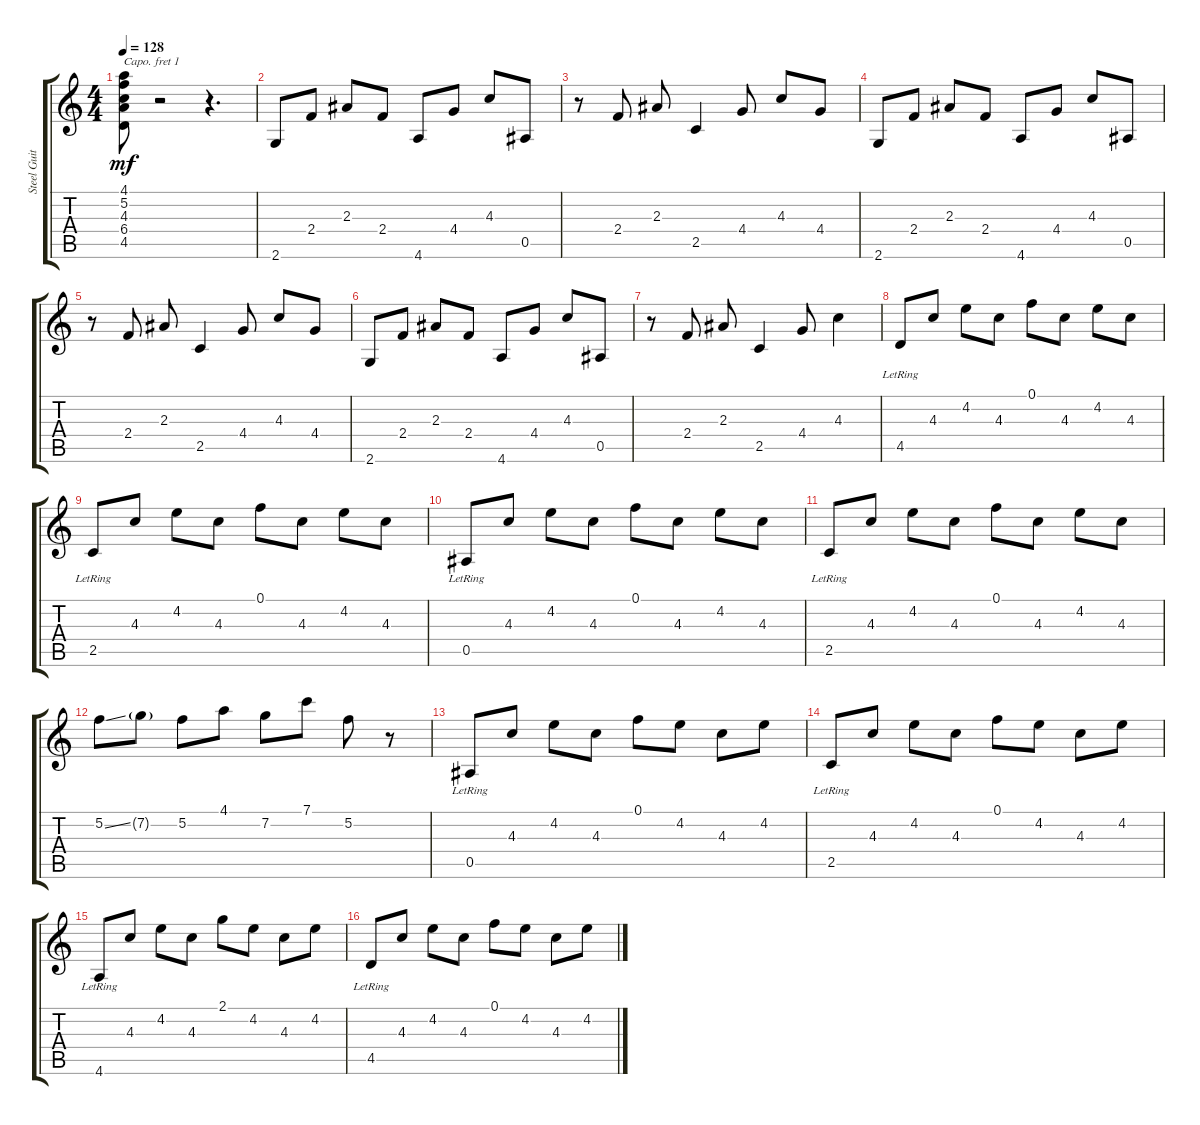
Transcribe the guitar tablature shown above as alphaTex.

\track ("Steel Guitar" "Steel Guit") {instrument acousticguitarsteel}
\staff {score tabs}
\capo 1
\tuning (E4 B3 G3 D3 A2 E2) {hide}
\ts (4 4)
\tempo 128
\clef g2
\ks c
(4.1 5.2 4.3 6.4 4.5).8{dy mf} r.2 r.4{d} |
2.6.8 2.4.8 2.3.8 2.4.8 4.6.8 4.4.8 4.3.8 0.5.8 |
r.8 2.4.8 2.3.8 2.5.4 4.4.8 4.3.8 4.4.8 |
2.6.8 2.4.8 2.3.8 2.4.8 4.6.8 4.4.8 4.3.8 0.5.8 |
r.8 2.4.8 2.3.8 2.5.4 4.4.8 4.3.8 4.4.8 |
2.6.8 2.4.8 2.3.8 2.4.8 4.6.8 4.4.8 4.3.8 0.5.8 |
r.8 2.4.8 2.3.8 2.5.4 4.4.8 4.3.4 |
4.5{lr}.8 4.3.8 4.2.8 4.3.8 0.1.8 4.3.8 4.2.8 4.3.8 |
2.5{lr}.8 4.3.8 4.2.8 4.3.8 0.1.8 4.3.8 4.2.8 4.3.8 |
0.5{lr}.8 4.3.8 4.2.8 4.3.8 0.1.8 4.3.8 4.2.8 4.3.8 |
2.5{lr}.8 4.3.8 4.2.8 4.3.8 0.1.8 4.3.8 4.2.8 4.3.8 |
5.2{ss}.8 7.2{g}.8 5.2.8 4.1.8 7.2.8 7.1.8 5.2.8 r.8 |
0.5{lr}.8 4.3.8 4.2.8 4.3.8 0.1.8 4.2.8 4.3.8 4.2.8 |
2.5{lr}.8 4.3.8 4.2.8 4.3.8 0.1.8 4.2.8 4.3.8 4.2.8 |
4.6{lr}.8 4.3.8 4.2.8 4.3.8 2.1.8 4.2.8 4.3.8 4.2.8 |
4.5{lr}.8 4.3.8 4.2.8 4.3.8 0.1.8 4.2.8 4.3.8 4.2.8
